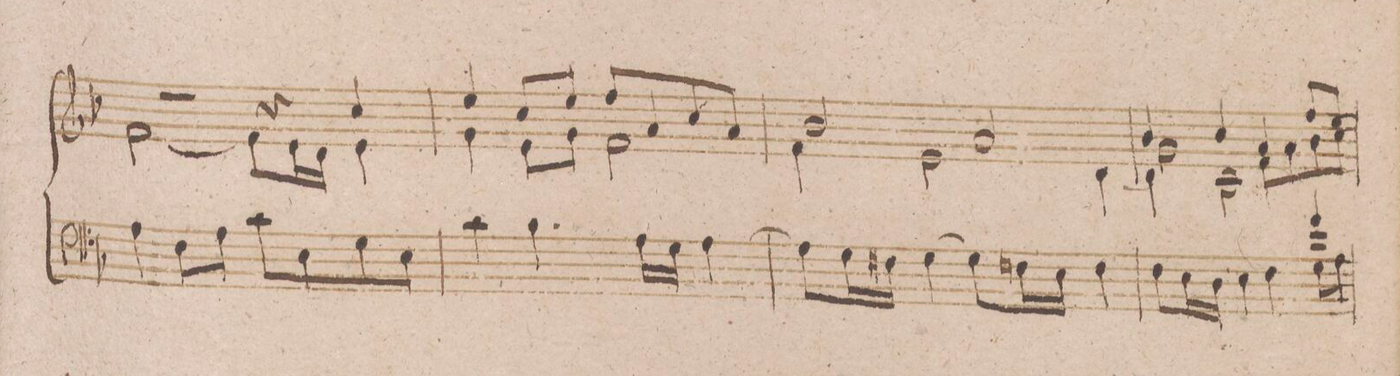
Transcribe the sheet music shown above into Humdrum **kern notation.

**kern
*I"Organo.
*clefF4
*k[b-]
*met(c)
*M4/4
4A\
8F\L
8A\J
8c\L
8E\
8G\
8E\J
=262
4c\
4.B-\
16A\LL
16G\JJ
[4A\
=263
8A\]
16G\LL
16F#X\JJ
[4G\
8G\L]
16Fn\L
16E\JJ
4F\
=264
*^
4ryyyy	8F\L
.	16E\L
.	16D\JJ
4ryyyy	4E\
4ryyyy	4F\
4f/	8G\L
.	8A\J
=265	=265
*-	*-
